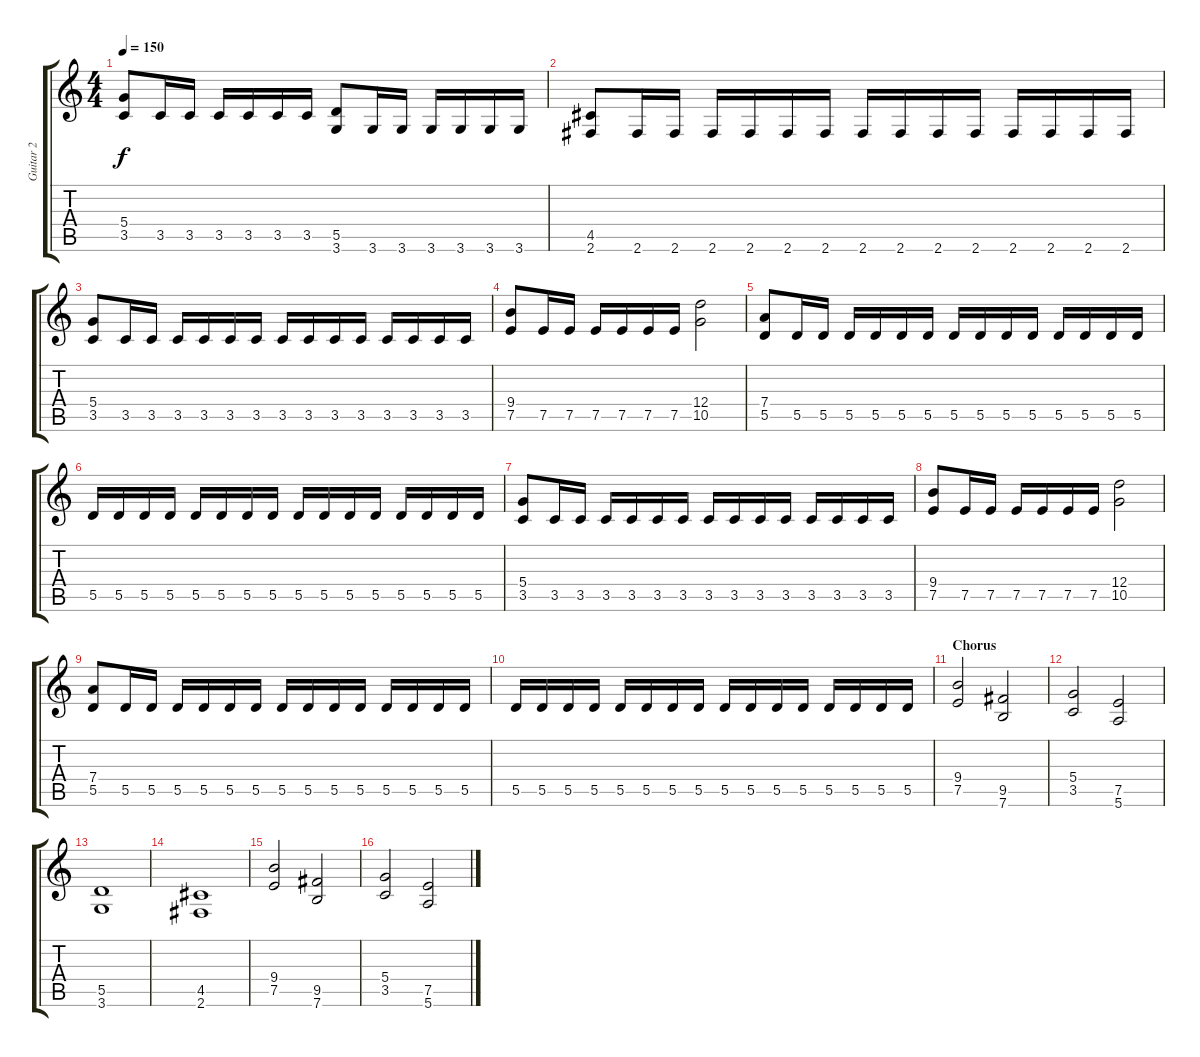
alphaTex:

\track ("Guitar 2" "Guitar 2") {instrument distortionguitar}
\staff {score tabs}
\tuning (E4 B3 G3 D3 A2 E2) {hide}
\ts (4 4)
\tempo 150
\clef g2
\ks c
(5.4 3.5).8{dy f} 3.5.16 3.5.16 3.5.16 3.5.16 3.5.16 3.5.16 (5.5 3.6).8 3.6.16 3.6.16 3.6.16 3.6.16 3.6.16 3.6.16 |
(4.5 2.6).8 2.6.16 2.6.16 2.6.16 2.6.16 2.6.16 2.6.16 2.6.16 2.6.16 2.6.16 2.6.16 2.6.16 2.6.16 2.6.16 2.6.16 |
(5.4 3.5).8 3.5.16 3.5.16 3.5.16 3.5.16 3.5.16 3.5.16 3.5.16 3.5.16 3.5.16 3.5.16 3.5.16 3.5.16 3.5.16 3.5.16 |
(9.4 7.5).8 7.5.16 7.5.16 7.5.16 7.5.16 7.5.16 7.5.16 (12.4 10.5).2 |
(7.4 5.5).8 5.5.16 5.5.16 5.5.16 5.5.16 5.5.16 5.5.16 5.5.16 5.5.16 5.5.16 5.5.16 5.5.16 5.5.16 5.5.16 5.5.16 |
5.5.16 5.5.16 5.5.16 5.5.16 5.5.16 5.5.16 5.5.16 5.5.16 5.5.16 5.5.16 5.5.16 5.5.16 5.5.16 5.5.16 5.5.16 5.5.16 |
(5.4 3.5).8 3.5.16 3.5.16 3.5.16 3.5.16 3.5.16 3.5.16 3.5.16 3.5.16 3.5.16 3.5.16 3.5.16 3.5.16 3.5.16 3.5.16 |
(9.4 7.5).8 7.5.16 7.5.16 7.5.16 7.5.16 7.5.16 7.5.16 (12.4 10.5).2 |
(7.4 5.5).8 5.5.16 5.5.16 5.5.16 5.5.16 5.5.16 5.5.16 5.5.16 5.5.16 5.5.16 5.5.16 5.5.16 5.5.16 5.5.16 5.5.16 |
5.5.16 5.5.16 5.5.16 5.5.16 5.5.16 5.5.16 5.5.16 5.5.16 5.5.16 5.5.16 5.5.16 5.5.16 5.5.16 5.5.16 5.5.16 5.5.16 |
\section ("" "Chorus")
(9.4 7.5).2 (9.5 7.6).2 |
(5.4 3.5).2 (7.5 5.6).2 |
(5.5 3.6).1 |
(4.5 2.6).1 |
(9.4 7.5).2 (9.5 7.6).2 |
(5.4 3.5).2 (7.5 5.6).2
